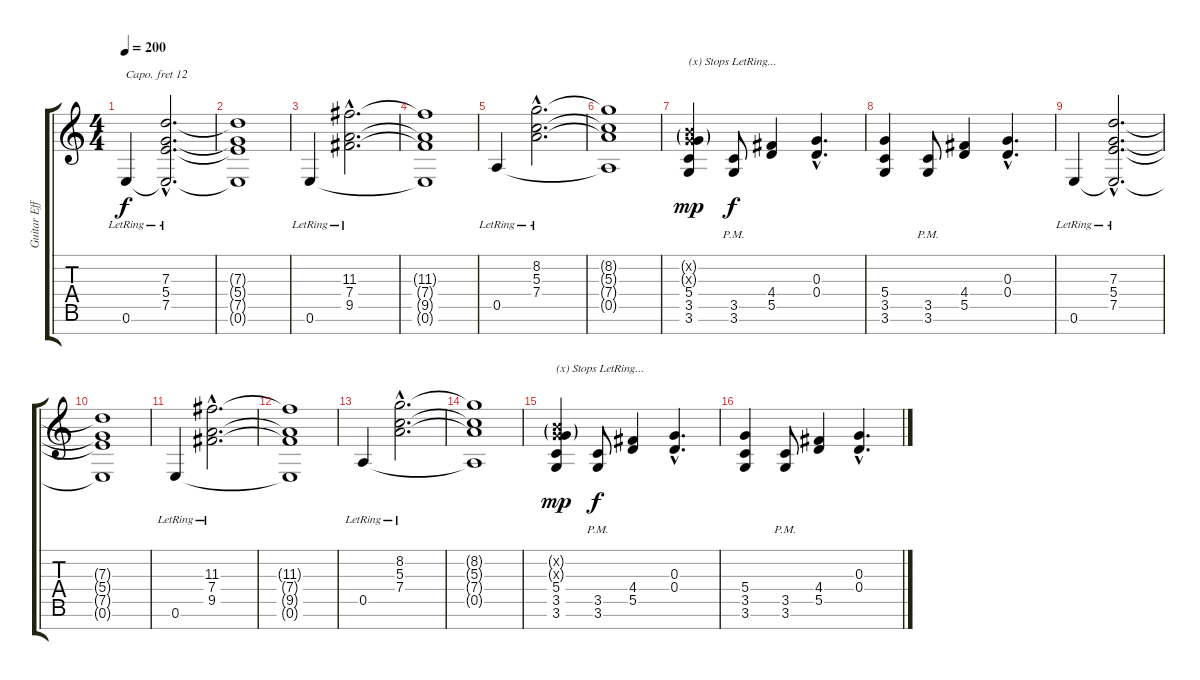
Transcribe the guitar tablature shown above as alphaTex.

\track ("Guitar Effect" "Guitar Eff") {instrument synthbrass1}
\staff {score tabs}
\capo 12
\tuning (E4 B3 G3 D3 A2 E2 B1) {hide}
\ts (4 4)
\tempo 200
\clef g2
\ks c
0.6{lr}.4{dy f} (7.3{hac lr} 5.4{hac lr} 7.5{hac lr} 0.6{hac t}).2{d} |
(7.3{t} 5.4{t} 7.5{t} 0.6{t}).1 |
0.6{lr}.4 (11.3{hac lr} 7.4{hac lr} 9.5{hac lr}).2{d} |
(11.3{t} 7.4{t} 9.5{t} 0.6{t}).1 |
0.5{lr}.4 (8.2{hac lr} 5.3{hac lr} 7.4{hac lr}).2{d} |
(8.2{t} 5.3{t} 7.4{t} 0.5{t}).1 |
(0.2{g x} 0.3{g x} 5.4 3.5 3.6).4{txt "(x) Stops LetRing..." dy mp} (3.5{pm} 3.6{pm}).8{dy f} (4.4 5.5).4 (0.3{hac} 0.4{hac}).4{d} |
(5.4 3.5 3.6).4 (3.5{pm} 3.6{pm}).8 (4.4 5.5).4 (0.3{hac} 0.4{hac}).4{d} |
0.6{lr}.4 (7.3{hac lr} 5.4{hac lr} 7.5{hac lr} 0.6{hac t}).2{d} |
(7.3{t} 5.4{t} 7.5{t} 0.6{t}).1 |
0.6{lr}.4 (11.3{hac lr} 7.4{hac lr} 9.5{hac lr}).2{d} |
(11.3{t} 7.4{t} 9.5{t} 0.6{t}).1 |
0.5{lr}.4 (8.2{hac lr} 5.3{hac lr} 7.4{hac lr}).2{d} |
(8.2{t} 5.3{t} 7.4{t} 0.5{t}).1 |
(0.2{g x} 0.3{g x} 5.4 3.5 3.6).4{txt "(x) Stops LetRing..." dy mp} (3.5{pm} 3.6{pm}).8{dy f} (4.4 5.5).4 (0.3{hac} 0.4{hac}).4{d} |
(5.4 3.5 3.6).4 (3.5{pm} 3.6{pm}).8 (4.4 5.5).4 (0.3{hac} 0.4{hac}).4{d}
